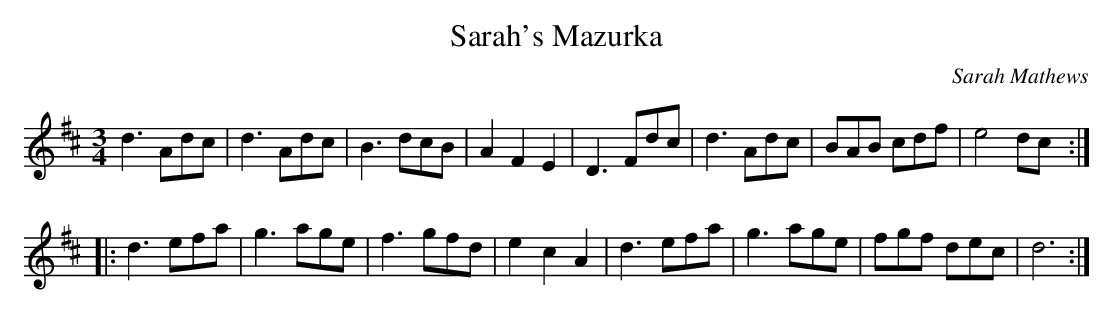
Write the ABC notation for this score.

X:1
T:Sarah's Mazurka
C:Sarah Mathews
M:3/4
L:1/8
K:Bm
d3 Adc | d3 Adc |B3 dcB | A2 F2 E2 | D3 Fdc | d3 Adc | BAB cdf | e4 dc ::
d3efa | g3 age | f3 gfd | e2 c2 A2 | d3 efa | g3 age | fgf dec | d6 :|
